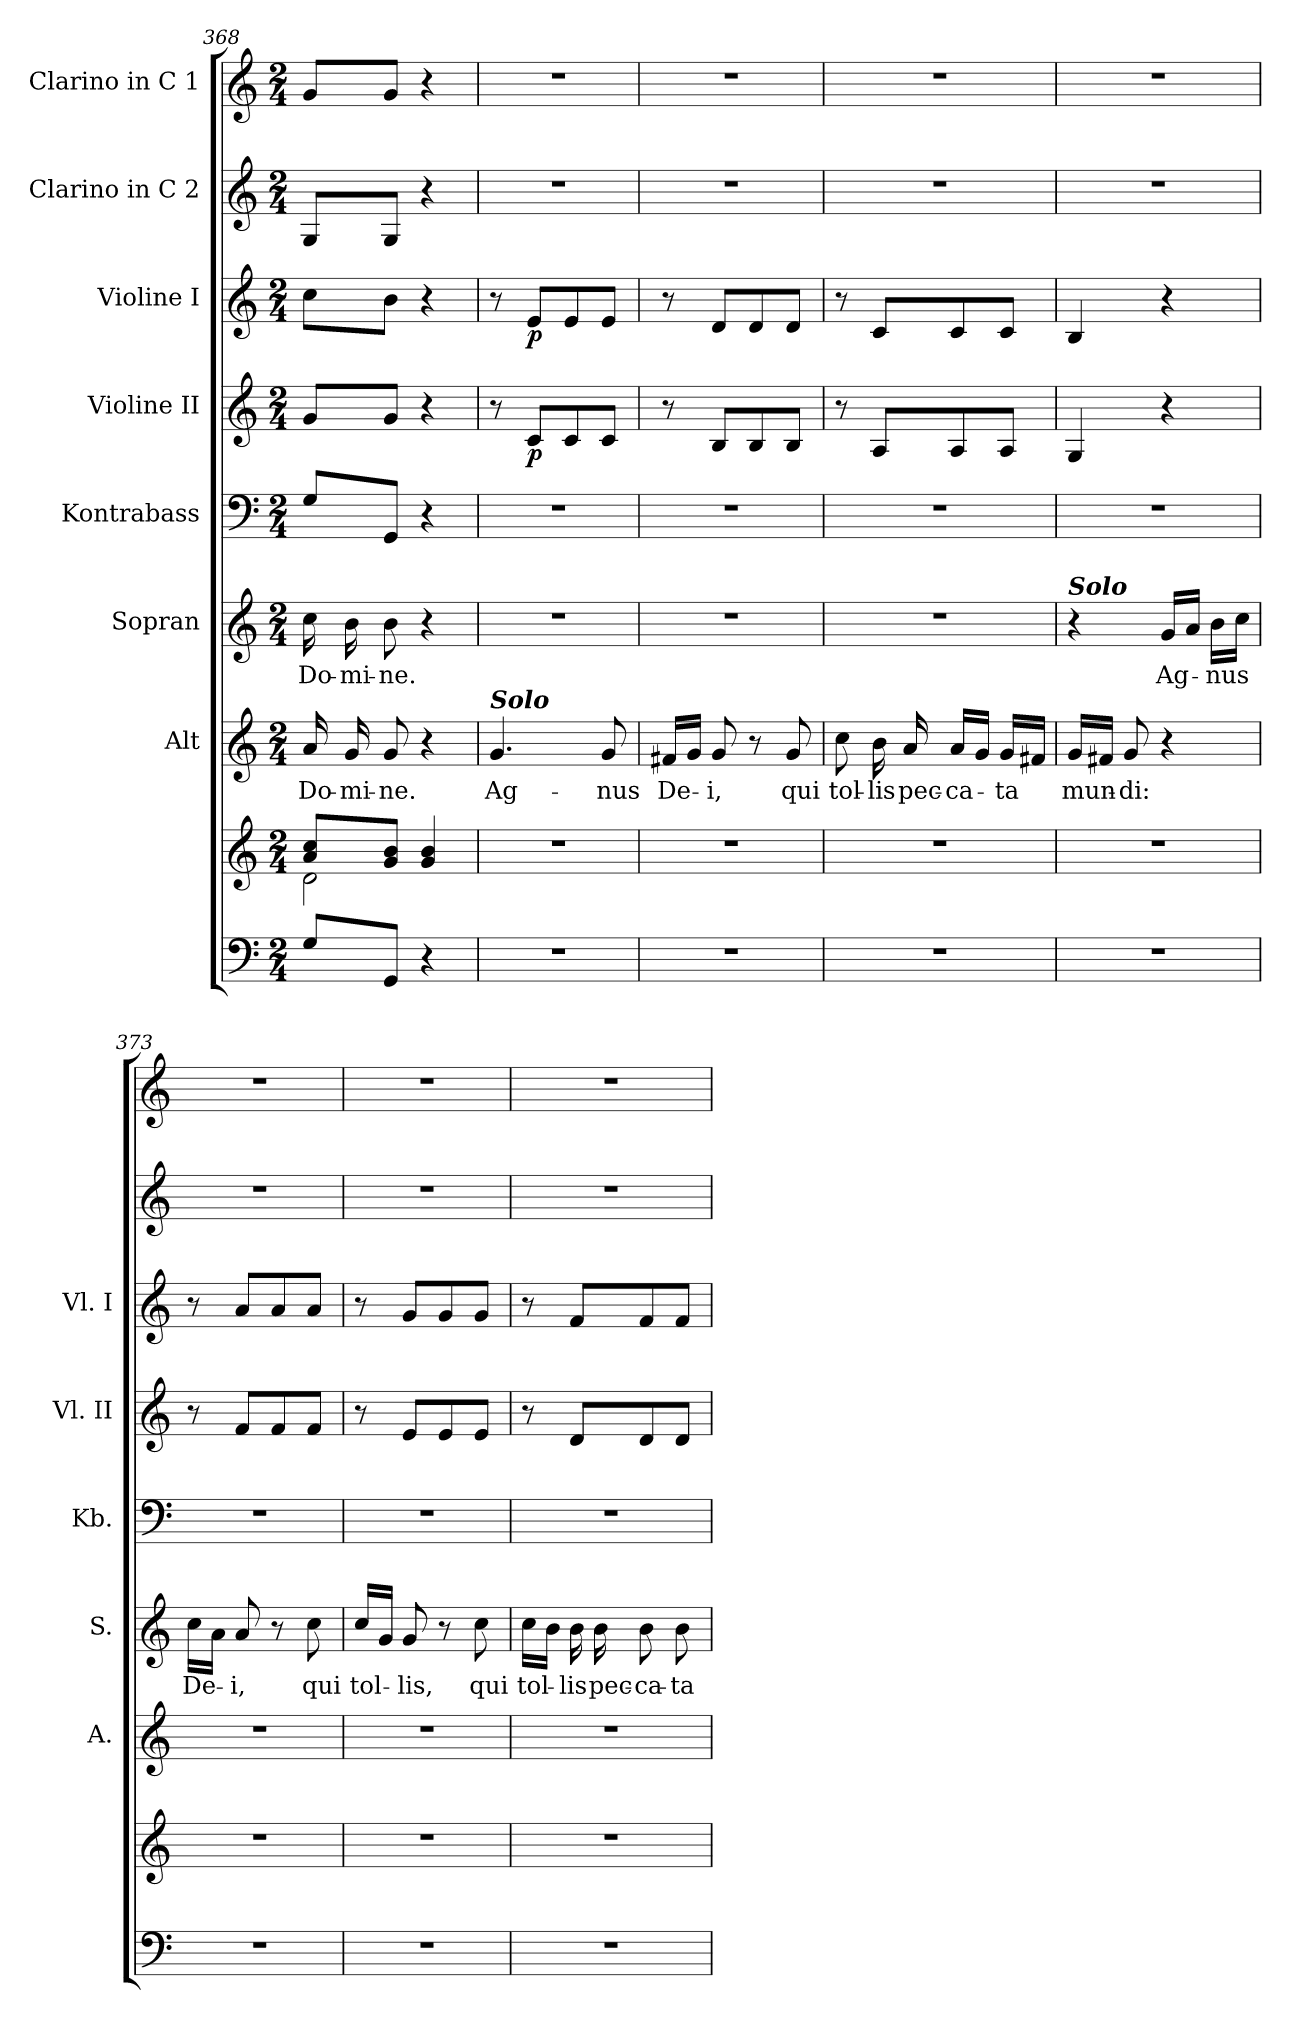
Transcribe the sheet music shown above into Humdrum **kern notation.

**kern	**kern	**kern	**text	**kern	**text	**kern	**kern	**dynam	**kern	**dynam	**kern	**kern
*part8	*part8	*part7	*part7	*part6	*part6	*part5	*part4	*part4	*part3	*part3	*part2	*part1
*staff9	*staff8	*staff7	*staff7	*staff6	*staff6	*staff5	*staff4	*staff4	*staff3	*staff3	*staff2	*staff1
*	*	*I"Alt	*	*I"Sopran	*	*I"Kontrabass	*I"Violine II	*	*I"Violine I	*	*I"Clarino in C 2	*I"Clarino in C 1
*	*	*I'A.	*	*I'S.	*	*I'Kb.	*I'Vl. II	*	*I'Vl. I	*	*	*
!!LO:LB:g=z
*clefF4	*clefG2	*clefG2	*	*clefG2	*	*clefF4	*clefG2	*	*clefG2	*	*clefG2	*clefG2
*	*	*	*	*	*	*ITrd7c12	*	*	*	*	*	*
*k[]	*k[]	*k[]	*	*k[]	*	*k[]	*k[]	*	*k[]	*	*k[]	*k[]
*C:	*C:	*C:	*	*C:	*	*C:	*C:	*	*C:	*	*C:	*C:
*M2/4	*M2/4	*M2/4	*	*M2/4	*	*M2/4	*M2/4	*	*M2/4	*	*M2/4	*M2/4
=368	=368	=368	=368	=368	=368	=368	=368	=368	=368	=368	=368	=368
*	*^	*	*	*	*	*	*	*	*	*	*	*
!	!	!	!	!LO:LY:b	!	!LO:LY:b	!	!	!	!	!	!	!
8G/L	8a/ 8cc/L	2d\	16a/	Do-	16cc\	Do-	8GG/L	8g/L	.	8cc\L	.	8G/L	8g/L
!	!	!	!	!LO:LY:b	!	!LO:LY:b	!	!	!	!	!	!	!
.	.	.	16g/	-mi-	16b\	-mi-	.	.	.	.	.	.	.
!	!	!	!	!LO:LY:b	!	!LO:LY:b	!	!	!	!	!	!	!
8GG/J	8g/ 8b/J	.	8g/	-ne.	8b\	-ne.	8GGG/J	8g/J	.	8b\J	.	8G/J	8g/J
4r	4g/ 4b/	.	4r	.	4r	.	4r	4r	.	4r	.	4r	4r
*	*v	*v	*	*	*	*	*	*	*	*	*	*	*
=369	=369	=369	=369	=369	=369	=369	=369	=369	=369	=369	=369	=369
!	!	!LO:TX:a:Bi:t=Solo	!	!	!	!	!	!	!	!	!	!
!	!	!	!LO:LY:b	!	!	!	!	!	!	!	!	!
2r	2r	4.g/	Ag-	2r	.	2r	8r	.	8r	.	2r	2r
!	!	!	!	!	!	!	!	!LO:DY:b	!	!LO:DY:b	!	!
.	.	.	.	.	.	.	8c/L	p	8e/L	p	.	.
.	.	.	.	.	.	.	8c/	.	8e/	.	.	.
!	!	!	!LO:LY:b	!	!	!	!	!	!	!	!	!
.	.	8g/	-nus	.	.	.	8c/J	.	8e/J	.	.	.
=370	=370	=370	=370	=370	=370	=370	=370	=370	=370	=370	=370	=370
!	!	!	!LO:LY:b	!	!	!	!	!	!	!	!	!
2r	2r	16f#X/LL	De-	2r	.	2r	8r	.	8r	.	2r	2r
.	.	16g/JJ	.	.	.	.	.	.	.	.	.	.
!	!	!	!LO:LY:b	!	!	!	!	!	!	!	!	!
.	.	8g/	-i,	.	.	.	8B/L	.	8d/L	.	.	.
.	.	8r	.	.	.	.	8B/	.	8d/	.	.	.
!	!	!	!LO:LY:b	!	!	!	!	!	!	!	!	!
.	.	8g/	qui	.	.	.	8B/J	.	8d/J	.	.	.
=371	=371	=371	=371	=371	=371	=371	=371	=371	=371	=371	=371	=371
!	!	!	!LO:LY:b	!	!	!	!	!	!	!	!	!
2r	2r	8cc\	tol-	2r	.	2r	8r	.	8r	.	2r	2r
!	!	!	!LO:LY:b	!	!	!	!	!	!	!	!	!
.	.	16b\	-lis	.	.	.	8A/L	.	8c/L	.	.	.
!	!	!	!LO:LY:b	!	!	!	!	!	!	!	!	!
.	.	16a/	pec-	.	.	.	.	.	.	.	.	.
!	!	!	!LO:LY:b	!	!	!	!	!	!	!	!	!
.	.	16a/LL	-ca-	.	.	.	8A/	.	8c/	.	.	.
.	.	16g/JJ	.	.	.	.	.	.	.	.	.	.
!	!	!	!LO:LY:b	!	!	!	!	!	!	!	!	!
.	.	16g/LL	-ta	.	.	.	8A/J	.	8c/J	.	.	.
.	.	16f#X/JJ	.	.	.	.	.	.	.	.	.	.
=372	=372	=372	=372	=372	=372	=372	=372	=372	=372	=372	=372	=372
!	!	!	!	!LO:TX:a:Bi:t=Solo	!	!	!	!	!	!	!	!
!	!	!	!LO:LY:b	!	!	!	!	!	!	!	!	!
2r	2r	16g/LL	mun-	4r	.	2r	4G/	.	4B/	.	2r	2r
.	.	16f#X/JJ	.	.	.	.	.	.	.	.	.	.
!	!	!	!LO:LY:b	!	!	!	!	!	!	!	!	!
.	.	8g/	-di:	.	.	.	.	.	.	.	.	.
!	!	!	!	!	!LO:LY:b	!	!	!	!	!	!	!
.	.	4r	.	16g/LL	Ag-	.	4r	.	4r	.	.	.
.	.	.	.	16a/JJ	.	.	.	.	.	.	.	.
!	!	!	!	!	!LO:LY:b	!	!	!	!	!	!	!
.	.	.	.	16b\LL	-nus	.	.	.	.	.	.	.
.	.	.	.	16cc\JJ	.	.	.	.	.	.	.	.
=373	=373	=373	=373	=373	=373	=373	=373	=373	=373	=373	=373	=373
!	!	!	!	!	!LO:LY:b	!	!	!	!	!	!	!
2r	2r	2r	.	16cc\LL	De-	2r	8r	.	8r	.	2r	2r
.	.	.	.	16a\JJ	.	.	.	.	.	.	.	.
!	!	!	!	!	!LO:LY:b	!	!	!	!	!	!	!
.	.	.	.	8a/	-i,	.	8f/L	.	8a/L	.	.	.
.	.	.	.	8r	.	.	8f/	.	8a/	.	.	.
!	!	!	!	!	!LO:LY:b	!	!	!	!	!	!	!
.	.	.	.	8cc\	qui	.	8f/J	.	8a/J	.	.	.
=374	=374	=374	=374	=374	=374	=374	=374	=374	=374	=374	=374	=374
!	!	!	!	!	!LO:LY:b	!	!	!	!	!	!	!
2r	2r	2r	.	16cc/LL	tol-	2r	8r	.	8r	.	2r	2r
.	.	.	.	16g/JJ	.	.	.	.	.	.	.	.
!	!	!	!	!	!LO:LY:b	!	!	!	!	!	!	!
.	.	.	.	8g/	-lis,	.	8e/L	.	8g/L	.	.	.
.	.	.	.	8r	.	.	8e/	.	8g/	.	.	.
!	!	!	!	!	!LO:LY:b	!	!	!	!	!	!	!
.	.	.	.	8cc\	qui	.	8e/J	.	8g/J	.	.	.
=375	=375	=375	=375	=375	=375	=375	=375	=375	=375	=375	=375	=375
!	!	!	!	!	!LO:LY:b	!	!	!	!	!	!	!
2r	2r	2r	.	16cc\LL	tol-	2r	8r	.	8r	.	2r	2r
.	.	.	.	16b\JJ	.	.	.	.	.	.	.	.
!	!	!	!	!	!LO:LY:b	!	!	!	!	!	!	!
.	.	.	.	16b\	-lis	.	8d/L	.	8f/L	.	.	.
!	!	!	!	!	!LO:LY:b	!	!	!	!	!	!	!
.	.	.	.	16b\	pec-	.	.	.	.	.	.	.
!	!	!	!	!	!LO:LY:b	!	!	!	!	!	!	!
.	.	.	.	8b\	-ca-	.	8d/	.	8f/	.	.	.
!	!	!	!	!	!LO:LY:b	!	!	!	!	!	!	!
.	.	.	.	8b\	-ta	.	8d/J	.	8f/J	.	.	.
=	=	=	=	=	=	=	=	=	=	=	=	=
*-	*-	*-	*-	*-	*-	*-	*-	*-	*-	*-	*-	*-
